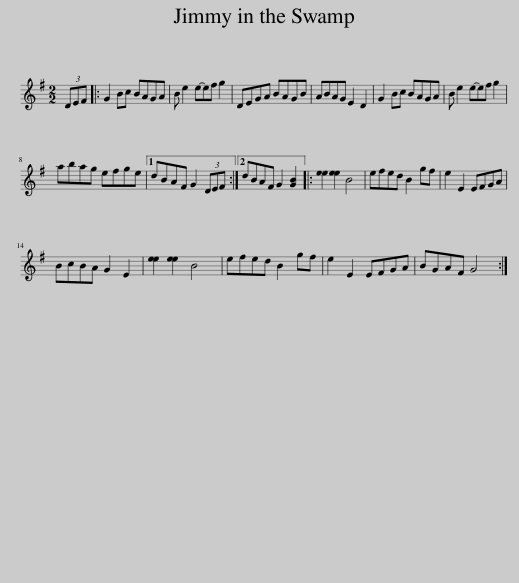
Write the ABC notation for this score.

X:1
L:1/8
M:2/2
I:linebreak $
K:G
V:1 treble
V:1
 (3DEF |: G2 Bc BAGA | B e2 e-ef g2 | DEGA BAGB | ABAG E2 D2 | %5
 G2 Bc BAGA | B e2 e-ef g2 |$ abag efge |1 dBAF G2 (3DEF :|2 dBAF G2 [GB]2 |: %10
 [ee]2 [ee]2 B4 | efed B2 gf | e2 E2 EFGA |$ BcBA G2 E2 | [ee]2 [ee]2 B4 | %15
 efed B2 gf | e2 E2 EFGA | BGAF G4 :| %18
